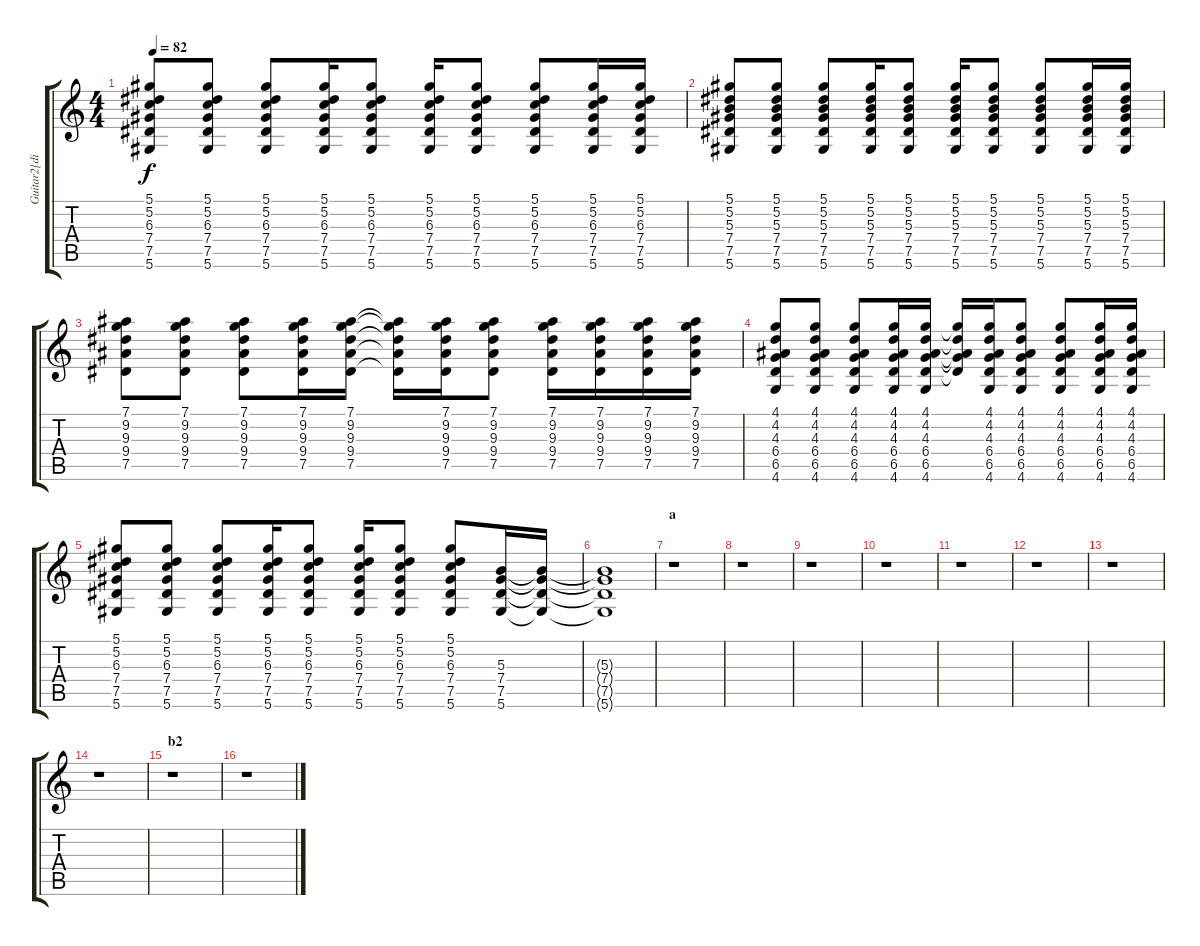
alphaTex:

\track ("Guitar2[dis]" "Guitar2[di") {instrument overdrivenguitar}
\staff {score tabs}
\tuning (Eb4 Bb3 Gb3 Db3 Ab2 Eb2) {hide}
\ts (4 4)
\tempo 82
\clef g2
\ks c
(5.1 5.2 6.3 7.4 7.5 5.6).8{dy f} (5.1 5.2 6.3 7.4 7.5 5.6).8 (5.1 5.2 6.3 7.4 7.5 5.6).8 (5.1 5.2 6.3 7.4 7.5 5.6).16 (5.1 5.2 6.3 7.4 7.5 5.6).8 (5.1 5.2 6.3 7.4 7.5 5.6).16 (5.1 5.2 6.3 7.4 7.5 5.6).8 (5.1 5.2 6.3 7.4 7.5 5.6).8 (5.1 5.2 6.3 7.4 7.5 5.6).16 (5.1 5.2 6.3 7.4 7.5 5.6).16 |
(5.1 5.2 5.3 7.4 7.5 5.6).8 (5.1 5.2 5.3 7.4 7.5 5.6).8 (5.1 5.2 5.3 7.4 7.5 5.6).8 (5.1 5.2 5.3 7.4 7.5 5.6).16 (5.1 5.2 5.3 7.4 7.5 5.6).8 (5.1 5.2 5.3 7.4 7.5 5.6).16 (5.1 5.2 5.3 7.4 7.5 5.6).8 (5.1 5.2 5.3 7.4 7.5 5.6).8 (5.1 5.2 5.3 7.4 7.5 5.6).16 (5.1 5.2 5.3 7.4 7.5 5.6).16 |
(7.1 9.2 9.3 9.4 7.5).8 (7.1 9.2 9.3 9.4 7.5).8 (7.1 9.2 9.3 9.4 7.5).8 (7.1 9.2 9.3 9.4 7.5).16 (7.1 9.2 9.3 9.4 7.5).16 (7.1{t} 9.2{t} 9.3{t} 9.4{t} 7.5{t}).16 (7.1 9.2 9.3 9.4 7.5).16 (7.1 9.2 9.3 9.4 7.5).8 (7.1 9.2 9.3 9.4 7.5).16 (7.1 9.2 9.3 9.4 7.5).16 (7.1 9.2 9.3 9.4 7.5).16 (7.1 9.2 9.3 9.4 7.5).16 |
(4.1 4.2 4.3 6.4 6.5 4.6).8 (4.1 4.2 4.3 6.4 6.5 4.6).8 (4.1 4.2 4.3 6.4 6.5 4.6).8 (4.1 4.2 4.3 6.4 6.5 4.6).16 (4.1 4.2 4.3 6.4 6.5 4.6).16 (4.1{t} 4.2{t} 4.3{t} 6.4{t} 6.5{t}).16 (4.1 4.2 4.3 6.4 6.5 4.6).16 (4.1 4.2 4.3 6.4 6.5 4.6).8 (4.1 4.2 4.3 6.4 6.5 4.6).8 (4.1 4.2 4.3 6.4 6.5 4.6).16 (4.1 4.2 4.3 6.4 6.5 4.6).16 |
(5.1 5.2 6.3 7.4 7.5 5.6).8 (5.1 5.2 6.3 7.4 7.5 5.6).8 (5.1 5.2 6.3 7.4 7.5 5.6).8 (5.1 5.2 6.3 7.4 7.5 5.6).16 (5.1 5.2 6.3 7.4 7.5 5.6).8 (5.1 5.2 6.3 7.4 7.5 5.6).16 (5.1 5.2 6.3 7.4 7.5 5.6).8 (5.1 5.2 6.3 7.4 7.5 5.6).8 (5.3 7.4 7.5 5.6).16 (5.3{t} 7.4{t} 7.5{t} 5.6{t}).16 |
(5.3{t} 7.4{t} 7.5{t} 5.6{t}).1 |
\section ("" "a")
r.1 |
r.1 |
r.1 |
r.1 |
r.1 |
r.1 |
r.1 |
r.1 |
\section ("" "b2")
r.1 |
r.1
